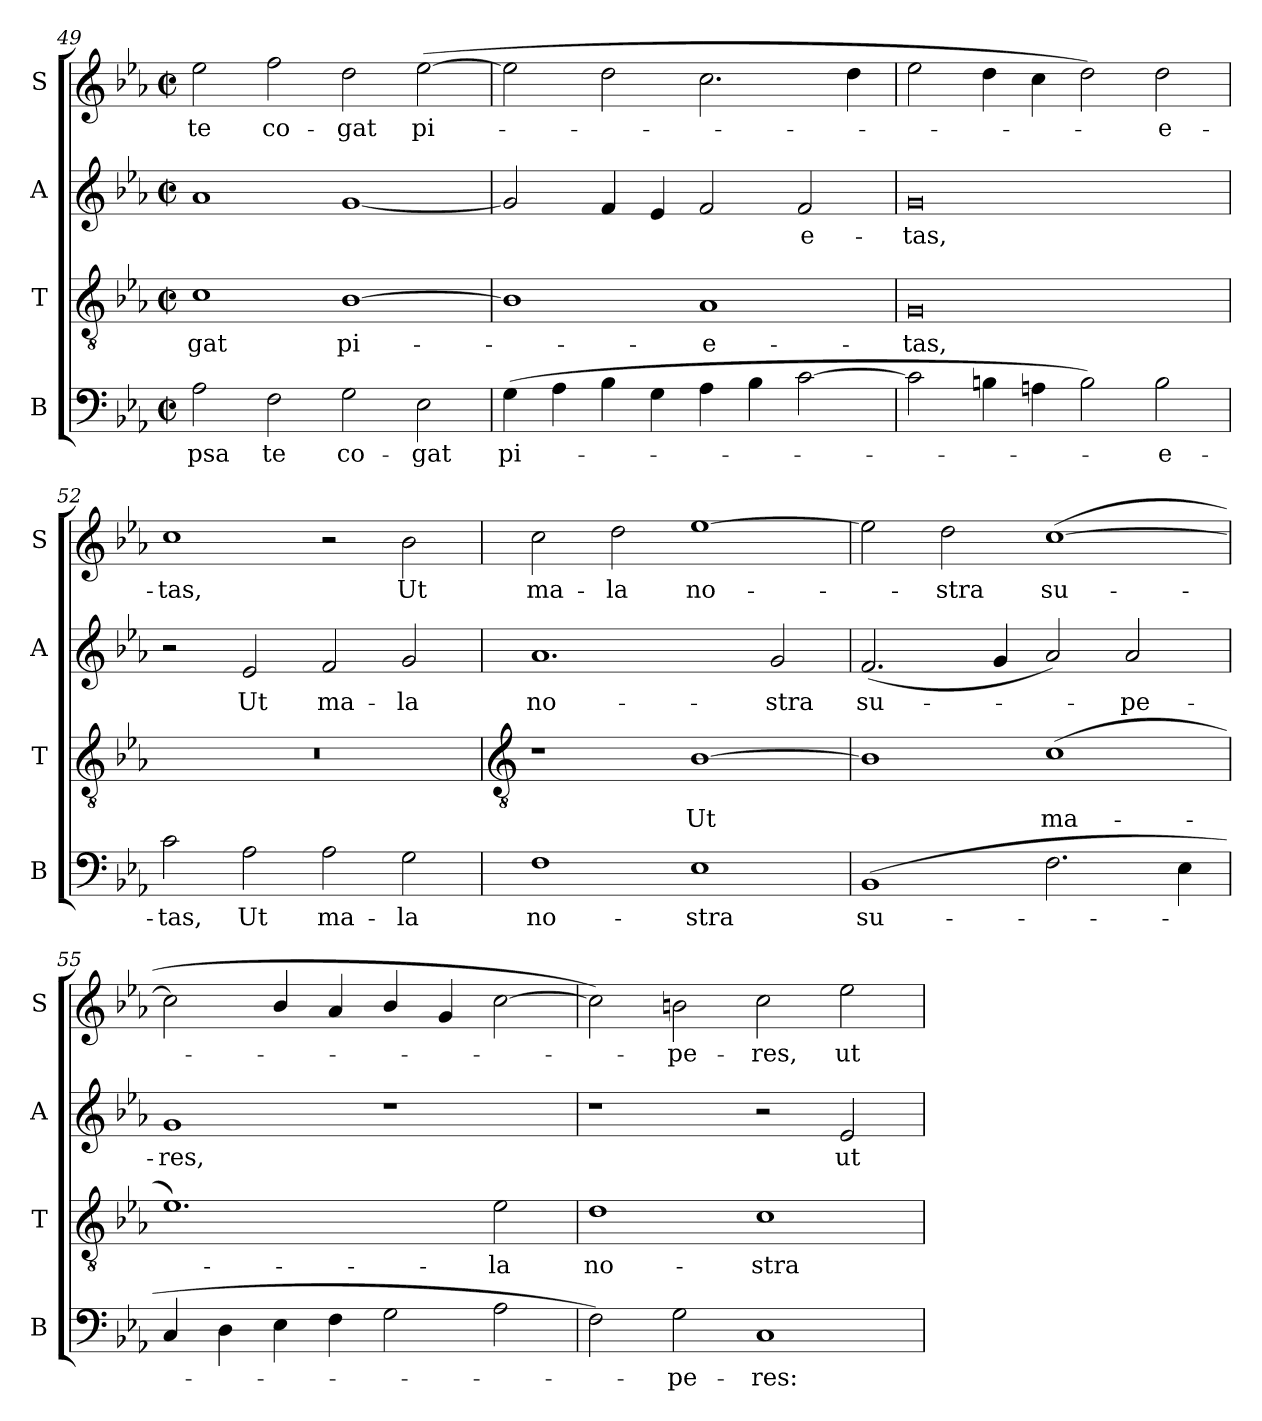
**kern	**text	**kern	**text	**kern	**text	**kern	**text
*part4	*part4	*part3	*part3	*part2	*part2	*part1	*part1
*staff4	*staff4	*staff3	*staff3	*staff2	*staff2	*staff1	*staff1
*I"B	*	*I"T	*	*I"A	*	*I"S	*
*I'B	*	*I'T	*	*I'A	*	*I'S	*
*clefF4	*	*clefGv2	*	*clefG2	*	*clefG2	*
*k[b-e-a-]	*	*k[b-e-a-]	*	*k[b-e-a-]	*	*k[b-e-a-]	*
*E-:	*	*E-:	*	*E-:	*	*E-:	*
*M4/2	*	*M4/2	*	*M4/2	*	*M4/2	*
*met(c|)	*	*met(c|)	*	*met(c|)	*	*met(c|)	*
=49	=49	=49	=49	=49	=49	=49	=49
!	!LO:LY:b	!	!LO:LY:b	!	!	!	!LO:LY:b
2A-	-psa	1c	-gat	1a-	.	2ee-	te
!	!LO:LY:b	!	!	!	!	!	!LO:LY:b
2F	te	.	.	.	.	2ff	co-
!	!LO:LY:b	!	!LO:LY:b	!	!	!	!LO:LY:b
2G	co-	[1B-	pi-	[1g	.	2dd	-gat
!	!LO:LY:b	!	!	!	!	!	!LO:LY:b
2E-	-gat	.	.	.	.	(>[2ee-	pi-
=50	=50	=50	=50	=50	=50	=50	=50
!	!LO:LY:b	!	!	!	!	!	!
(>4G	pi-	1B-]	.	2g]	.	2ee-]	.
4A-	.	.	.	.	.	.	.
4B-	.	.	.	4f	.	2dd	.
4G	.	.	.	4e-	.	.	.
!	!	!	!LO:LY:b	!	!	!	!
4A-	.	1A-	e-	2f	.	2.cc	.
4B-	.	.	.	.	.	.	.
!	!	!	!	!	!LO:LY:b	!	!
[2c	.	.	.	2f	e-	.	.
.	.	.	.	.	.	4dd	.
=51	=51	=51	=51	=51	=51	=51	=51
!	!	!	!LO:LY:b	!	!LO:LY:b	!	!
2c]	.	0G	-tas,	0g	-tas,	2ee-	.
4Bn	.	.	.	.	.	4dd	.
4An	.	.	.	.	.	4cc	.
2B)	.	.	.	.	.	2dd)	.
!	!LO:LY:b	!	!	!	!	!	!LO:LY:b
2B	e-	.	.	.	.	2dd	e-
=52	=52	=52	=52	=52	=52	=52	=52
!	!LO:LY:b	!	!	!	!	!	!LO:LY:b
2c	-tas,	0r	.	2r	.	1cc	-tas,
!	!LO:LY:b	!	!	!	!LO:LY:b	!	!
2A-	Ut	.	.	2e-	Ut	.	.
!	!LO:LY:b	!	!	!	!LO:LY:b	!	!
2A-	ma-	.	.	2f	ma-	2r	.
!	!LO:LY:b	!	!	!	!LO:LY:b	!	!LO:LY:b
2G	-la	.	.	2g	-la	2b-	Ut
!!LO:LB:g=z
=53	=53	=53	=53	=53	=53	=53	=53
*	*	*clefGv2	*	*	*	*	*
!	!LO:LY:b	!	!	!	!LO:LY:b	!	!LO:LY:b
1F	no-	1r	.	1.a-	no-	2cc	ma-
!	!	!	!	!	!	!	!LO:LY:b
.	.	.	.	.	.	2dd	-la
!	!LO:LY:b	!	!LO:LY:b	!	!	!	!LO:LY:b
1E-	-stra	[1B-	Ut	.	.	[1ee-	no-
!	!	!	!	!	!LO:LY:b	!	!
.	.	.	.	2g	-stra	.	.
=54	=54	=54	=54	=54	=54	=54	=54
!	!LO:LY:b	!	!	!	!LO:LY:b	!	!
(>1BB-	su-	1B-]	.	(<2.f	su-	2ee-]	.
!	!	!	!	!	!	!	!LO:LY:b
.	.	.	.	.	.	2dd	stra
.	.	.	.	4g	.	.	.
!	!	!	!LO:LY:b	!	!	!	!LO:LY:b
2.F	.	(>1c	ma-	2a-)	.	(>[1cc	su-
!	!	!	!	!	!LO:LY:b	!	!
.	.	.	.	2a-	pe-	.	.
4E-	.	.	.	.	.	.	.
=55	=55	=55	=55	=55	=55	=55	=55
!	!	!	!	!	!LO:LY:b	!	!
4C	.	1.e-)	.	1g	-res,	2cc]	.
4D	.	.	.	.	.	.	.
4E-	.	.	.	.	.	4b-/	.
4F	.	.	.	.	.	4a-	.
2G	.	.	.	1r	.	4b-/	.
.	.	.	.	.	.	4g	.
!	!	!	!LO:LY:b	!	!	!	!
2A-	.	2e-	la	.	.	[2cc	.
=56	=56	=56	=56	=56	=56	=56	=56
!	!	!	!LO:LY:b	!	!	!	!
2F)	.	1d	no-	1r	.	2cc])	.
!	!LO:LY:b	!	!	!	!	!	!LO:LY:b
2G	pe-	.	.	.	.	2bn	pe-
!	!LO:LY:b	!	!LO:LY:b	!	!	!	!LO:LY:b
1C	-res:	1c	-stra	2r	.	2cc	-res,
!	!	!	!	!	!LO:LY:b	!	!LO:LY:b
.	.	.	.	2e-	ut	2ee-	ut
=	=	=	=	=	=	=	=
*-	*-	*-	*-	*-	*-	*-	*-
